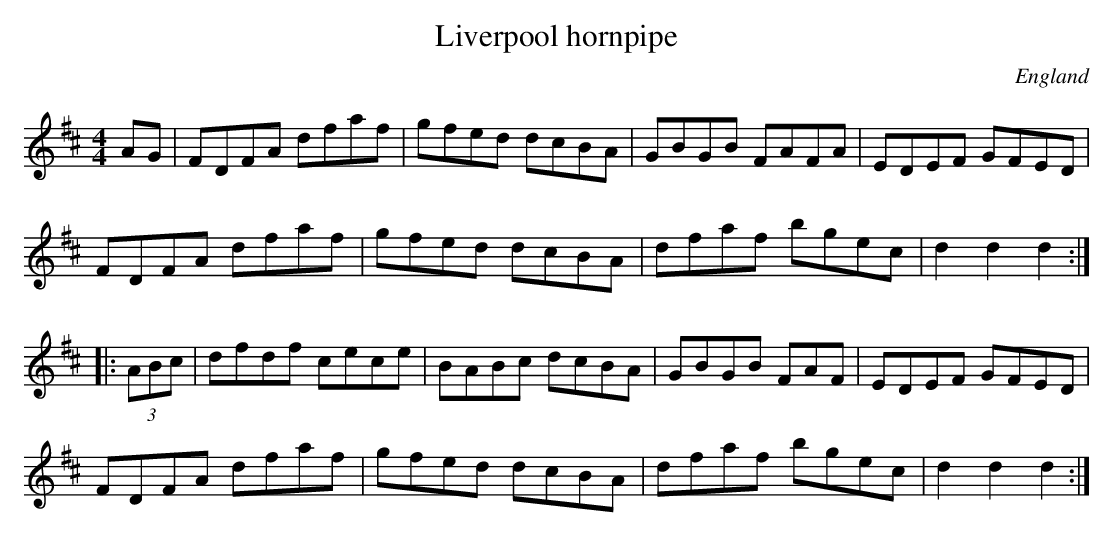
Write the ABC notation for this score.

X:1
T:Liverpool hornpipe
M:4/4
O:England
O:Ireland
O:Scotland
K:D major
AG|\
FDFA dfaf|gfed dcBA|GBGB FAFA|EDEF GFED|
FDFA dfaf|gfed dcBA|dfaf bgec|d2d2 d2::
(3ABc|\
dfdf cece|BABc dcBA|GBGB FAF|EDEF GFED|
FDFA dfaf|gfed dcBA|dfaf bgec|d2d2 d2:|
